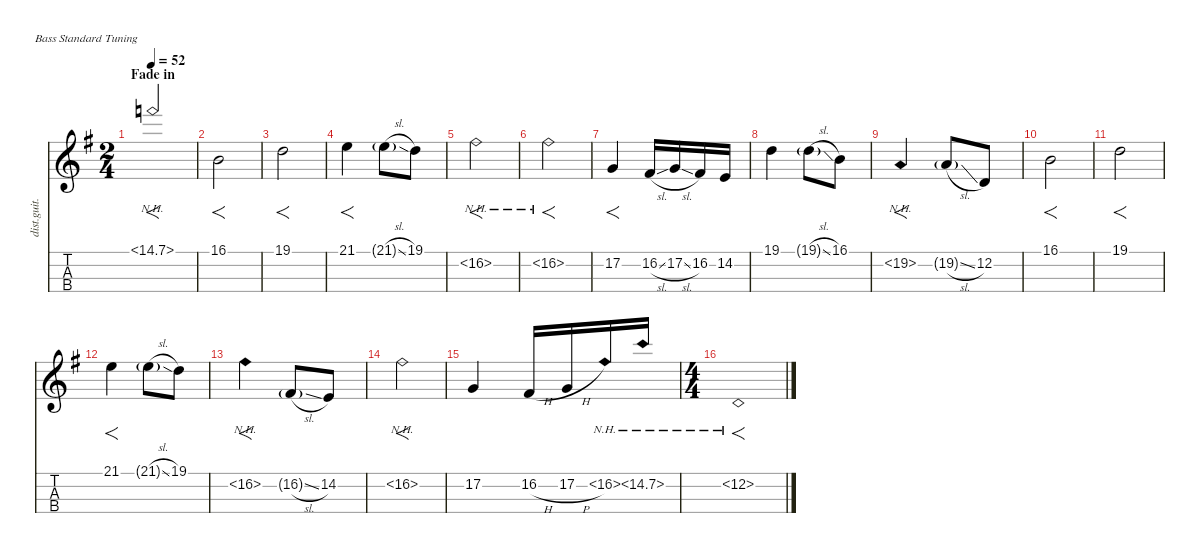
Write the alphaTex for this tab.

\defaultSystemsLayout 4
\hideDynamics
\bracketExtendMode nobrackets
\otherSystemsTrackNameOrientation horizontal
\track ("Intro Bass " "dist.guit.") {instrument distortionguitar}
\staff {score tabs}
\tuning (G2 D2 A1 E1)
\ts (2 4)
\beaming (8 2 2 2 2)
\section ("" "Fade in")
\tempo 52
\clef g2
\ks eminor
14.1{nh acc forcenatural}.2{f dy f instrument distortionguitar beam Up} |
16.1{acc forcenatural}.2{f beam Down} |
19.1{acc forcenatural}.2{f beam Down} |
21.1{acc forcenatural}.4{f beam Down} 21.1{sl g acc forcenatural}.8{dy ff beam Down} 19.1{acc forcenatural}.8{dy f beam Down} |
16.2{nh acc #}.2{f beam Down} |
16.2{nh acc #}.2{f beam Down} |
17.2{acc forcenatural}.4{f beam Up} 16.2{sl acc #}.16{beam Up} 17.2{sl acc forcenatural}.16{beam Up} 16.2{acc #}.16{beam Up} 14.2{acc forcenatural}.16{beam Up} |
19.1{acc forcenatural}.4{beam Down} 19.1{sl g acc forcenatural}.8{dy ff beam Down} 16.1{acc forcenatural}.8{dy f beam Down} |
19.2{nh acc forcenatural}.4{f beam Up} 19.2{sl g acc forcenatural}.8{dy ff beam Up} 12.2{acc forcenatural}.8{dy f beam Up} |
16.1{acc forcenatural}.2{f beam Down} |
19.1{acc forcenatural}.2{f beam Down} |
21.1{acc forcenatural}.4{f beam Down} 21.1{sl g acc forcenatural}.8{dy ff beam Down} 19.1{acc forcenatural}.8{dy f beam Down} |
16.2{nh acc #}.4{f beam Down} 16.2{sl g acc #}.8{dy ff beam Up} 14.2{acc forcenatural}.8{dy f beam Up} |
16.2{nh acc #}.2{f beam Down} |
17.2{acc forcenatural}.4{beam Up} 16.2{h acc #}.16{beam Up} 17.2{h acc forcenatural}.16{beam Up} 16.2{nh acc #}.16{beam Up} 14.2{nh acc forcenatural}.16{beam Up} |
\ts (4 4)
\beaming (8 2 2 2 2)
12.2{nh acc forcenatural}.1{f beam Up}
